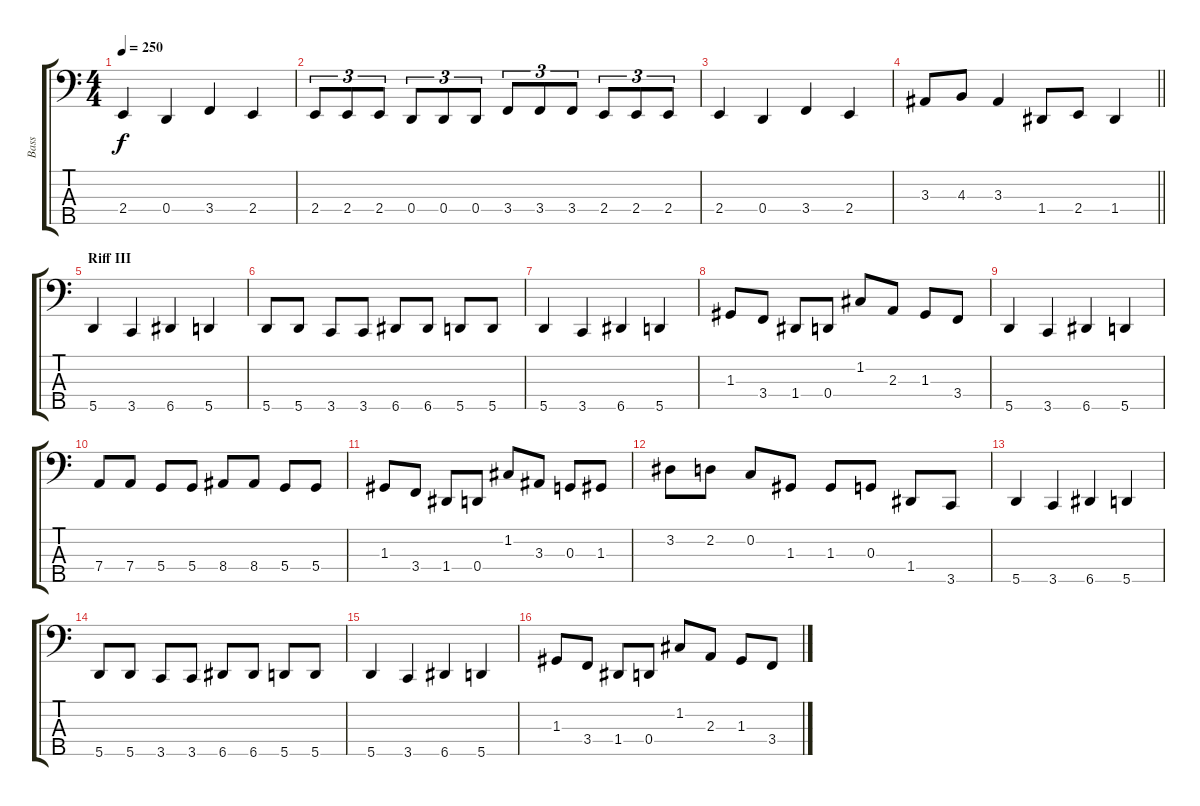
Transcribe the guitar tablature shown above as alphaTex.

\track ("Bass" "Bass") {instrument electricbasspick}
\staff {score tabs}
\tuning (F2 C2 G1 D1 A0) {hide}
\ts (4 4)
\tempo 250
\clef f4
\ks c
2.4.4{dy f} 0.4.4 3.4.4 2.4.4 |
2.4.8{tu (3 2)} 2.4.8{tu (3 2)} 2.4.8{tu (3 2)} 0.4.8{tu (3 2)} 0.4.8{tu (3 2)} 0.4.8{tu (3 2)} 3.4.8{tu (3 2)} 3.4.8{tu (3 2)} 3.4.8{tu (3 2)} 2.4.8{tu (3 2)} 2.4.8{tu (3 2)} 2.4.8{tu (3 2)} |
2.4.4 0.4.4 3.4.4 2.4.4 |
\barLineRight lightlight
3.3.8 4.3.8 3.3.4 1.4.8 2.4.8 1.4.4 |
\section ("" "Riff III")
5.5.4 3.5.4 6.5.4 5.5.4 |
5.5.8 5.5.8 3.5.8 3.5.8 6.5.8 6.5.8 5.5.8 5.5.8 |
5.5.4 3.5.4 6.5.4 5.5.4 |
1.3.8 3.4.8 1.4.8 0.4.8 1.2.8 2.3.8 1.3.8 3.4.8 |
5.5.4 3.5.4 6.5.4 5.5.4 |
7.4.8 7.4.8 5.4.8 5.4.8 8.4.8 8.4.8 5.4.8 5.4.8 |
1.3.8 3.4.8 1.4.8 0.4.8 1.2.8 3.3.8 0.3.8 1.3.8 |
3.2.8 2.2.8 0.2.8 1.3.8 1.3.8 0.3.8 1.4.8 3.5.8 |
5.5.4 3.5.4 6.5.4 5.5.4 |
5.5.8 5.5.8 3.5.8 3.5.8 6.5.8 6.5.8 5.5.8 5.5.8 |
5.5.4 3.5.4 6.5.4 5.5.4 |
1.3.8 3.4.8 1.4.8 0.4.8 1.2.8 2.3.8 1.3.8 3.4.8
